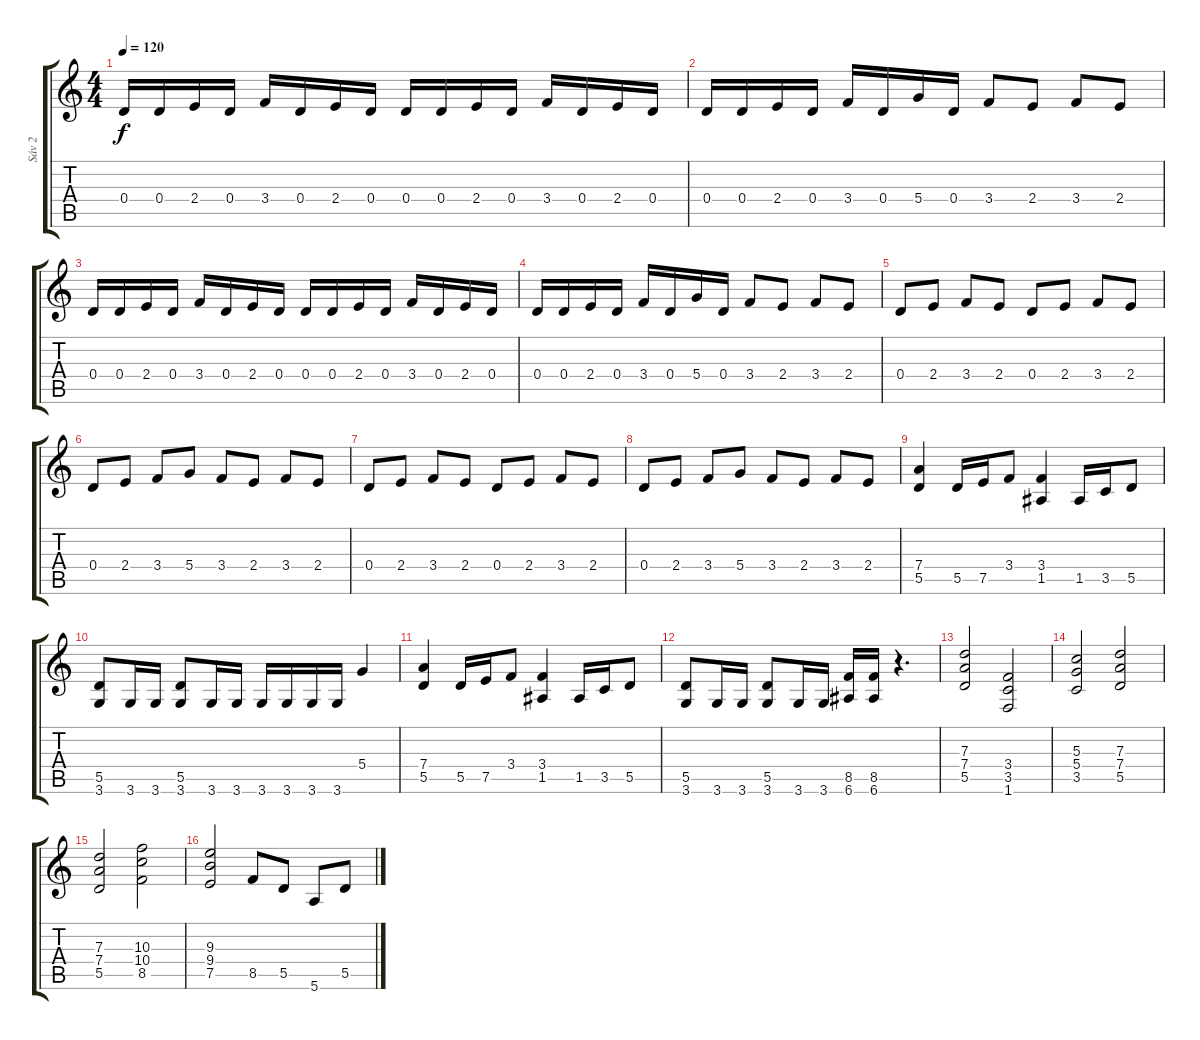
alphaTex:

\track ("Sáv 2" "Sáv 2") {instrument distortionguitar}
\staff {score tabs}
\tuning (E4 B3 G3 D3 A2 E2) {hide}
\ts (4 4)
\tempo 120
\clef g2
\ks c
0.4.16{dy f} 0.4.16 2.4.16 0.4.16 3.4.16 0.4.16 2.4.16 0.4.16 0.4.16 0.4.16 2.4.16 0.4.16 3.4.16 0.4.16 2.4.16 0.4.16 |
0.4.16 0.4.16 2.4.16 0.4.16 3.4.16 0.4.16 5.4.16 0.4.16 3.4.8 2.4.8 3.4.8 2.4.8 |
0.4.16 0.4.16 2.4.16 0.4.16 3.4.16 0.4.16 2.4.16 0.4.16 0.4.16 0.4.16 2.4.16 0.4.16 3.4.16 0.4.16 2.4.16 0.4.16 |
0.4.16 0.4.16 2.4.16 0.4.16 3.4.16 0.4.16 5.4.16 0.4.16 3.4.8 2.4.8 3.4.8 2.4.8 |
0.4.8 2.4.8 3.4.8 2.4.8 0.4.8 2.4.8 3.4.8 2.4.8 |
0.4.8 2.4.8 3.4.8 5.4.8 3.4.8 2.4.8 3.4.8 2.4.8 |
0.4.8 2.4.8 3.4.8 2.4.8 0.4.8 2.4.8 3.4.8 2.4.8 |
0.4.8 2.4.8 3.4.8 5.4.8 3.4.8 2.4.8 3.4.8 2.4.8 |
(7.4 5.5).4 5.5.16 7.5.16 3.4.8 (3.4 1.5).4 1.5.16 3.5.16 5.5.8 |
(5.5 3.6).8 3.6.16 3.6.16 (5.5 3.6).8 3.6.16 3.6.16 3.6.16 3.6.16 3.6.16 3.6.16 5.4.4 |
(7.4 5.5).4 5.5.16 7.5.16 3.4.8 (3.4 1.5).4 1.5.16 3.5.16 5.5.8 |
(5.5 3.6).8 3.6.16 3.6.16 (5.5 3.6).8 3.6.16 3.6.16 (8.5 6.6).16 (8.5 6.6).16 r.4{d} |
(7.3 7.4 5.5).2 (3.4 3.5 1.6).2 |
(5.3 5.4 3.5).2 (7.3 7.4 5.5).2 |
(7.3 7.4 5.5).2 (10.3 10.4 8.5).2 |
(9.3 9.4 7.5).2 8.5.8 5.5.8 5.6.8 5.5.8
